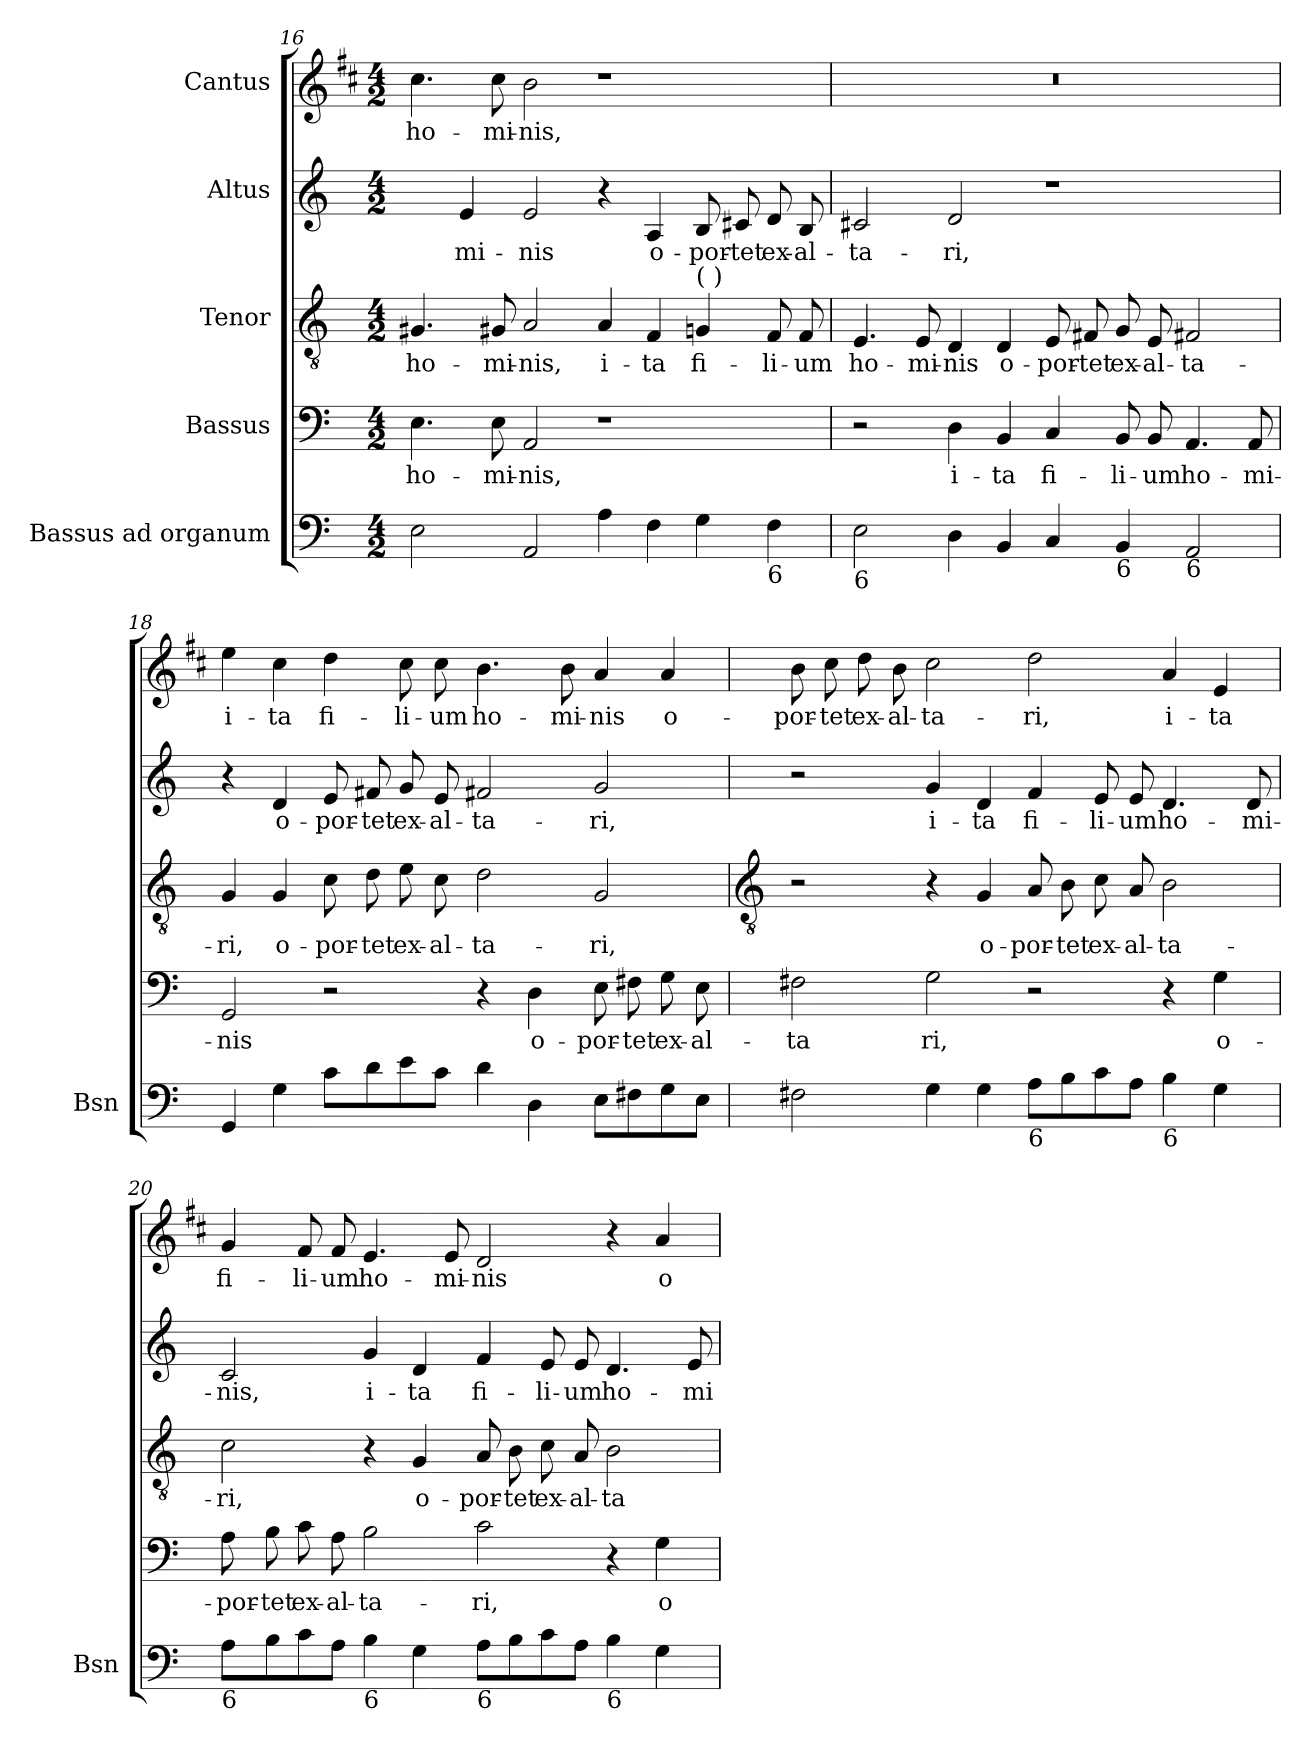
**kern	**kern	**text	**kern	**text	**kern	**text	**kern	**text
*part5	*part4	*part4	*part3	*part3	*part2	*part2	*part1	*part1
*staff5	*staff4	*staff4	*staff3	*staff3	*staff2	*staff2	*staff1	*staff1
*I"Bassus ad organum	*I"Bassus	*	*I"Tenor	*	*I"Altus	*	*I"Cantus	*
*I'Bsn	*	*	*	*	*	*	*	*
!!LO:LB:g=z
*clefF4	*clefF4	*	*clefGv2	*	*clefG2	*	*clefG2	*
*	*	*	*	*	*	*	*ITrd1c2	*
*k[]	*k[]	*	*k[]	*	*k[]	*	*k[]	*
*C:	*C:	*	*C:	*	*C:	*	*C:	*
*M4/2	*M4/2	*	*M4/2	*	*M4/2	*	*M4/2	*
=16	=16	=16	=16	=16	=16	=16	=16	=16
!	!	!LO:LY:b	!	!LO:LY:b	!	!	!	!LO:LY:b
2E	4.E	ho-	4.G#X	ho-	4eyy]	.	4.b	ho-
!	!	!	!	!	!	!LO:LY:b	!	!
.	.	.	.	.	4e	mi-	.	.
!	!	!LO:LY:b	!	!LO:LY:b	!	!	!	!LO:LY:b
.	8E	-mi-	8G#X	-mi-	.	.	8b	-mi-
!	!	!LO:LY:b	!	!LO:LY:b	!	!LO:LY:b	!	!LO:LY:b
2AA	2AA	-nis,	2A	-nis,	2e	-nis	2a	-nis,
!	!	!	!	!LO:LY:b	!	!	!	!
4A	1r	.	4A	i-	4r	.	1r	.
!	!	!	!	!LO:LY:b	!	!LO:LY:b	!	!
4F	.	.	4F	-ta	4A	o-	.	.
!	!	!	!LO:TX:a:t=(  )	!	!	!	!	!
!	!	!	!	!LO:LY:b	!	!LO:LY:b	!	!
4G	.	.	4G	fi-	8B	-por-	.	.
!	!	!	!	!	!	!LO:LY:b	!	!
.	.	.	.	.	8c#X	-tet	.	.
!LO:TX:b:t=6	!	!	!	!	!	!	!	!
!	!	!	!	!LO:LY:b	!	!LO:LY:b	!	!
4F	.	.	8F	-li-	8d	ex-	.	.
!	!	!	!	!LO:LY:b	!	!LO:LY:b	!	!
.	.	.	8F	-um	8B	-al-	.	.
=17	=17	=17	=17	=17	=17	=17	=17	=17
!LO:TX:b:t=6	!	!	!	!	!	!	!	!
!	!	!	!	!LO:LY:b	!	!LO:LY:b	!	!
2E	2r	.	4.E	ho-	2c#X	-ta-	0r	.
!	!	!	!	!LO:LY:b	!	!	!	!
.	.	.	8E	-mi-	.	.	.	.
!	!	!LO:LY:b	!	!LO:LY:b	!	!LO:LY:b	!	!
4D	4D	i-	4D	-nis	2d	-ri,	.	.
!	!	!LO:LY:b	!	!LO:LY:b	!	!	!	!
4BB	4BB	-ta	4D	o-	.	.	.	.
!	!	!LO:LY:b	!	!LO:LY:b	!	!	!	!
4C	4C	fi-	8E	-por-	1r	.	.	.
!	!	!	!	!LO:LY:b	!	!	!	!
.	.	.	8F#X	-tet	.	.	.	.
!LO:TX:b:t=6	!	!	!	!	!	!	!	!
!	!	!LO:LY:b	!	!LO:LY:b	!	!	!	!
4BB	8BB	-li-	8G	ex-	.	.	.	.
!	!	!LO:LY:b	!	!LO:LY:b	!	!	!	!
.	8BB	-um	8E	-al-	.	.	.	.
!LO:TX:b:t=6	!	!	!	!	!	!	!	!
!	!	!LO:LY:b	!	!LO:LY:b	!	!	!	!
2AA	4.AA	ho-	2F#X	-ta-	.	.	.	.
!	!	!LO:LY:b	!	!	!	!	!	!
.	8AA	-mi-	.	.	.	.	.	.
=18	=18	=18	=18	=18	=18	=18	=18	=18
!	!	!LO:LY:b	!	!LO:LY:b	!	!	!	!LO:LY:b
4GG	2GG	-nis	4G	-ri,	4r	.	4dd	i-
!	!	!	!	!LO:LY:b	!	!LO:LY:b	!	!LO:LY:b
4G	.	.	4G	o-	4d	o-	4b	-ta
!	!	!	!	!LO:LY:b	!	!LO:LY:b	!	!LO:LY:b
8cL	2r	.	8c	-por-	8e	-por-	4cc	fi-
!	!	!	!	!LO:LY:b	!	!LO:LY:b	!	!
8d	.	.	8d	-tet	8f#X	-tet	.	.
!	!	!	!	!LO:LY:b	!	!LO:LY:b	!	!LO:LY:b
8e	.	.	8e	ex-	8g	ex-	8b	-li-
!	!	!	!	!LO:LY:b	!	!LO:LY:b	!	!LO:LY:b
8cJ	.	.	8c	-al-	8e	-al-	8b	-um
!	!	!	!	!LO:LY:b	!	!LO:LY:b	!	!LO:LY:b
4d	4r	.	2d	-ta-	2f#X	-ta-	4.a	ho-
!	!	!LO:LY:b	!	!	!	!	!	!
4D	4D	o-	.	.	.	.	.	.
!	!	!	!	!	!	!	!	!LO:LY:b
.	.	.	.	.	.	.	8a	-mi-
!	!	!LO:LY:b	!	!LO:LY:b	!	!LO:LY:b	!	!LO:LY:b
8EL	8E	-por-	2G	-ri,	2g	-ri,	4g	-nis
!	!	!LO:LY:b	!	!	!	!	!	!
8F#X	8F#X	-tet	.	.	.	.	.	.
!	!	!LO:LY:b	!	!	!	!	!	!LO:LY:b
8G	8G	ex-	.	.	.	.	4g	o-
!	!	!LO:LY:b	!	!	!	!	!	!
8EJ	8E	-al-	.	.	.	.	.	.
!!LO:LB:g=z
=19	=19	=19	=19	=19	=19	=19	=19	=19
*	*	*	*clefGv2	*	*	*	*	*
!	!	!LO:LY:b	!	!	!	!	!	!LO:LY:b
2F#X	2F#X	-ta	2r	.	2r	.	8a	-por-
!	!	!	!	!	!	!	!	!LO:LY:b
.	.	.	.	.	.	.	8b	-tet
!	!	!	!	!	!	!	!	!LO:LY:b
.	.	.	.	.	.	.	8cc	ex-
!	!	!	!	!	!	!	!	!LO:LY:b
.	.	.	.	.	.	.	8a	-al-
!	!	!LO:LY:b	!	!	!	!LO:LY:b	!	!LO:LY:b
4G	2G	ri,	4r	.	4g	i-	2b	-ta-
!	!	!	!	!LO:LY:b	!	!LO:LY:b	!	!
4G	.	.	4G	o-	4d	-ta	.	.
!LO:TX:b:t=6	!	!	!	!	!	!	!	!
!	!	!	!	!LO:LY:b	!	!LO:LY:b	!	!LO:LY:b
8AL	2r	.	8A	-por-	4f	fi-	2cc	-ri,
!	!	!	!	!LO:LY:b	!	!	!	!
8B	.	.	8B	-tet	.	.	.	.
!	!	!	!	!LO:LY:b	!	!LO:LY:b	!	!
8c	.	.	8c	ex-	8e	-li-	.	.
!	!	!	!	!LO:LY:b	!	!LO:LY:b	!	!
8AJ	.	.	8A	-al-	8e	-um	.	.
!LO:TX:b:t=6	!	!	!	!	!	!	!	!
!	!	!	!	!LO:LY:b	!	!LO:LY:b	!	!LO:LY:b
4B	4r	.	2B	-ta-	4.d	ho-	4g	i-
!	!	!LO:LY:b	!	!	!	!	!	!LO:LY:b
4G	4G	o-	.	.	.	.	4d	-ta
!	!	!	!	!	!	!LO:LY:b	!	!
.	.	.	.	.	8d	-mi-	.	.
=20	=20	=20	=20	=20	=20	=20	=20	=20
!LO:TX:b:t=6	!	!	!	!	!	!	!	!
!	!	!LO:LY:b	!	!LO:LY:b	!	!LO:LY:b	!	!LO:LY:b
8AL	8A	-por-	2c	-ri,	2c	-nis,	4f	fi-
!	!	!LO:LY:b	!	!	!	!	!	!
8B	8B	-tet	.	.	.	.	.	.
!	!	!LO:LY:b	!	!	!	!	!	!LO:LY:b
8c	8c	ex-	.	.	.	.	8e	-li-
!	!	!LO:LY:b	!	!	!	!	!	!LO:LY:b
8AJ	8A	-al-	.	.	.	.	8e	-um
!LO:TX:b:t=6	!	!	!	!	!	!	!	!
!	!	!LO:LY:b	!	!	!	!LO:LY:b	!	!LO:LY:b
4B	2B	-ta-	4r	.	4g	i-	4.d	ho-
!	!	!	!	!LO:LY:b	!	!LO:LY:b	!	!
4G	.	.	4G	o-	4d	-ta	.	.
!	!	!	!	!	!	!	!	!LO:LY:b
.	.	.	.	.	.	.	8d	-mi-
!LO:TX:b:t=6	!	!	!	!	!	!	!	!
!	!	!LO:LY:b	!	!LO:LY:b	!	!LO:LY:b	!	!LO:LY:b
8AL	2c	-ri,	8A	-por-	4f	fi-	2c	-nis
!	!	!	!	!LO:LY:b	!	!	!	!
8B	.	.	8B	-tet	.	.	.	.
!	!	!	!	!LO:LY:b	!	!LO:LY:b	!	!
8c	.	.	8c	ex-	8e	-li-	.	.
!	!	!	!	!LO:LY:b	!	!LO:LY:b	!	!
8AJ	.	.	8A	-al-	8e	-um	.	.
!LO:TX:b:t=6	!	!	!	!	!	!	!	!
!	!	!	!	!LO:LY:b	!	!LO:LY:b	!	!
4B	4r	.	2B	-ta-	4.d	ho-	4r	.
!	!	!LO:LY:b	!	!	!	!	!	!LO:LY:b
4G	4G	o-	.	.	.	.	4g	o-
!	!	!	!	!	!	!LO:LY:b	!	!
.	.	.	.	.	8e	-mi-	.	.
=	=	=	=	=	=	=	=	=
*-	*-	*-	*-	*-	*-	*-	*-	*-
